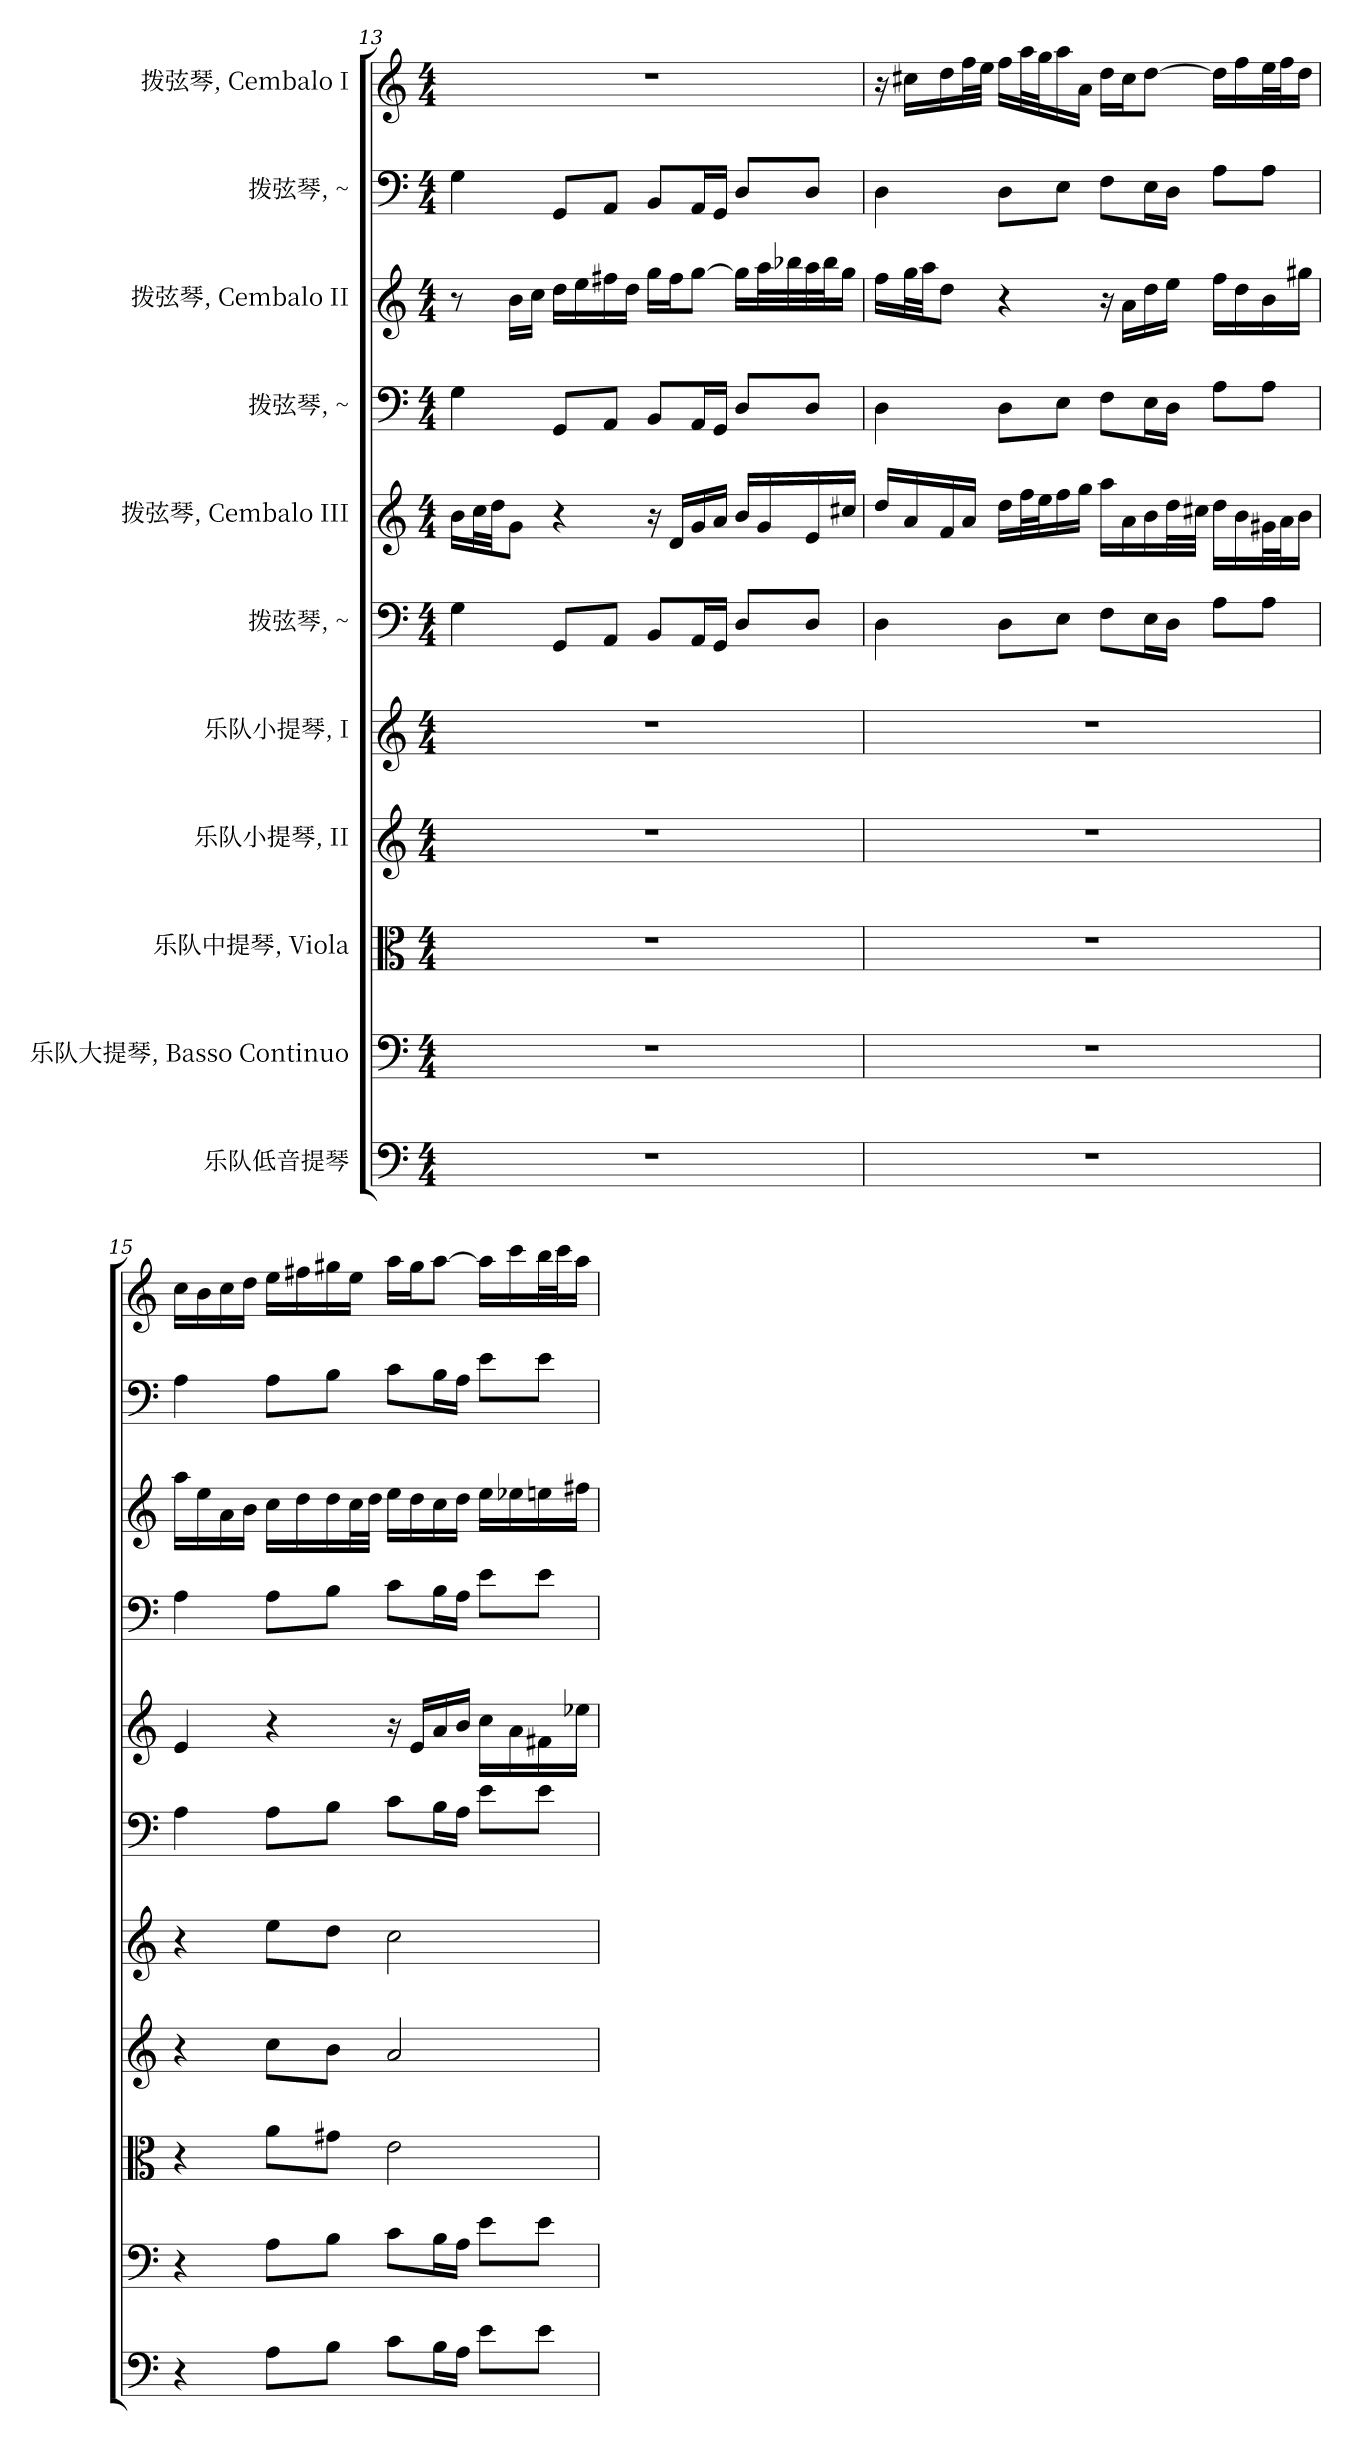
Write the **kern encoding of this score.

**kern	**kern	**kern	**kern	**kern	**kern	**kern	**kern	**kern	**kern	**kern
*part11	*part10	*part9	*part8	*part7	*part6	*part5	*part4	*part3	*part2	*part1
*staff11	*staff10	*staff9	*staff8	*staff7	*staff6	*staff5	*staff4	*staff3	*staff2	*staff1
*I"乐队低音提琴	*I"乐队大提琴, Basso Continuo	*I"乐队中提琴, Viola	*I"乐队小提琴, II	*I"乐队小提琴, I	*I"拨弦琴, ~	*I"拨弦琴, Cembalo III	*I"拨弦琴, ~	*I"拨弦琴, Cembalo II	*I"拨弦琴, ~	*I"拨弦琴, Cembalo I
*clefF4	*clefF4	*clefC3	*clefG2	*clefG2	*clefF4	*clefG2	*clefF4	*clefG2	*clefF4	*clefG2
*ITrd7c12	*	*	*	*	*	*	*	*	*	*
*k[]	*k[]	*k[]	*k[]	*k[]	*k[]	*k[]	*k[]	*k[]	*k[]	*k[]
*M4/4	*M4/4	*M4/4	*M4/4	*M4/4	*M4/4	*M4/4	*M4/4	*M4/4	*M4/4	*M4/4
=13	=13	=13	=13	=13	=13	=13	=13	=13	=13	=13
1r	1r	1r	1r	1r	4G\	16b\LL	4G\	8r	4G\	1r
.	.	.	.	.	.	32cc\L	.	.	.	.
.	.	.	.	.	.	32dd\JJ	.	.	.	.
.	.	.	.	.	.	8g\J	.	16b\LL	.	.
.	.	.	.	.	.	.	.	16cc\JJ	.	.
.	.	.	.	.	8GG/L	4r	8GG/L	16dd\LL	8GG/L	.
.	.	.	.	.	.	.	.	16ee\	.	.
.	.	.	.	.	8AA/J	.	8AA/J	16ff#X\	8AA/J	.
.	.	.	.	.	.	.	.	16dd\JJ	.	.
.	.	.	.	.	8BB/L	16r	8BB/L	16gg\LL	8BB/L	.
.	.	.	.	.	.	16d/LL	.	16ff#\J	.	.
.	.	.	.	.	16AA/L	16g/	16AA/L	[8gg\J	16AA/L	.
.	.	.	.	.	16GG/JJ	16a/JJ	16GG/JJ	.	16GG/JJ	.
.	.	.	.	.	8D/L	16b/LL	8D/L	16gg\LL]	8D/L	.
.	.	.	.	.	.	16g/	.	32aa\L	.	.
.	.	.	.	.	.	.	.	32bb-X\	.	.
.	.	.	.	.	8D/J	16e/	8D/J	32aa\	8D/J	.
.	.	.	.	.	.	.	.	32bb-\J	.	.
.	.	.	.	.	.	16cc#X/JJ	.	16gg\JJ	.	.
!!LO:PB:g=z
=14	=14	=14	=14	=14	=14	=14	=14	=14	=14	=14
1r	1r	1r	1r	1r	4D\	16dd/LL	4D\	16ff\LL	4D\	16r
.	.	.	.	.	.	16a/	.	32gg\L	.	16cc#X\LL
.	.	.	.	.	.	.	.	32aa\JJ	.	.
.	.	.	.	.	.	16f/	.	8dd\J	.	16dd\
.	.	.	.	.	.	16a/JJ	.	.	.	32ff\L
.	.	.	.	.	.	.	.	.	.	32ee\JJJ
.	.	.	.	.	8D\L	16dd\LL	8D\L	4r	8D\L	16ff\LL
.	.	.	.	.	.	32ff\L	.	.	.	32aa\L
.	.	.	.	.	.	32ee\J	.	.	.	32gg\J
.	.	.	.	.	8E\J	16ff\	8E\J	.	8E\J	16aa\
.	.	.	.	.	.	16gg\JJ	.	.	.	16a\JJ
.	.	.	.	.	8F\L	16aa\LL	8F\L	16r	8F\L	16dd\LL
.	.	.	.	.	.	16a\	.	16a\LL	.	16cc#\J
.	.	.	.	.	16E\L	16b\	16E\L	16dd\	16E\L	[8dd\J
.	.	.	.	.	16D\JJ	32dd\L	16D\JJ	16ee\JJ	16D\JJ	.
.	.	.	.	.	.	32cc#X\JJJ	.	.	.	.
.	.	.	.	.	8A\L	16dd\LL	8A\L	16ff\LL	8A\L	16dd\LL]
.	.	.	.	.	.	16b\	.	16dd\	.	16ff\
.	.	.	.	.	8A\J	32g#X\L	8A\J	16b\	8A\J	32ee\L
.	.	.	.	.	.	32a\J	.	.	.	32ff\J
.	.	.	.	.	.	16b\JJ	.	16gg#X\JJ	.	16dd\JJ
=15	=15	=15	=15	=15	=15	=15	=15	=15	=15	=15
4r	4r	4r	4r	4r	4A\	4e/	4A\	16aa\LL	4A\	16cc\LL
.	.	.	.	.	.	.	.	16ee\	.	16b\
.	.	.	.	.	.	.	.	16a\	.	16cc\
.	.	.	.	.	.	.	.	16b\JJ	.	16dd\JJ
8AA\L	8A\L	8a\L	8cc\L	8ee\L	8A\L	4r	8A\L	16cc\LL	8A\L	16ee\LL
.	.	.	.	.	.	.	.	16dd\	.	16ff#X\
8BB\J	8B\J	8g#X\J	8b\J	8dd\J	8B\J	.	8B\J	16dd\	8B\J	16gg#X\
.	.	.	.	.	.	.	.	32cc\L	.	16ee\JJ
.	.	.	.	.	.	.	.	32dd\JJJ	.	.
8C\L	8c\L	2e\	2a/	2cc\	8c\L	16r	8c\L	16ee\LL	8c\L	16aa\LL
.	.	.	.	.	.	16e/LL	.	16dd\	.	16gg#\J
16BB\L	16B\L	.	.	.	16B\L	16a/	16B\L	16cc\	16B\L	[8aa\J
16AA\JJ	16A\JJ	.	.	.	16A\JJ	16b/JJ	16A\JJ	16dd\JJ	16A\JJ	.
8E\L	8e\L	.	.	.	8e\L	16cc\LL	8e\L	16ee\LL	8e\L	16aa\LL]
.	.	.	.	.	.	16a\	.	16ee-X\	.	16ccc\
8E\J	8e\J	.	.	.	8e\J	16f#X\	8e\J	16een\	8e\J	32bb\L
.	.	.	.	.	.	.	.	.	.	32ccc\J
.	.	.	.	.	.	16ee-X\JJ	.	16ff#X\JJ	.	16aa\JJ
=	=	=	=	=	=	=	=	=	=	=
*-	*-	*-	*-	*-	*-	*-	*-	*-	*-	*-
